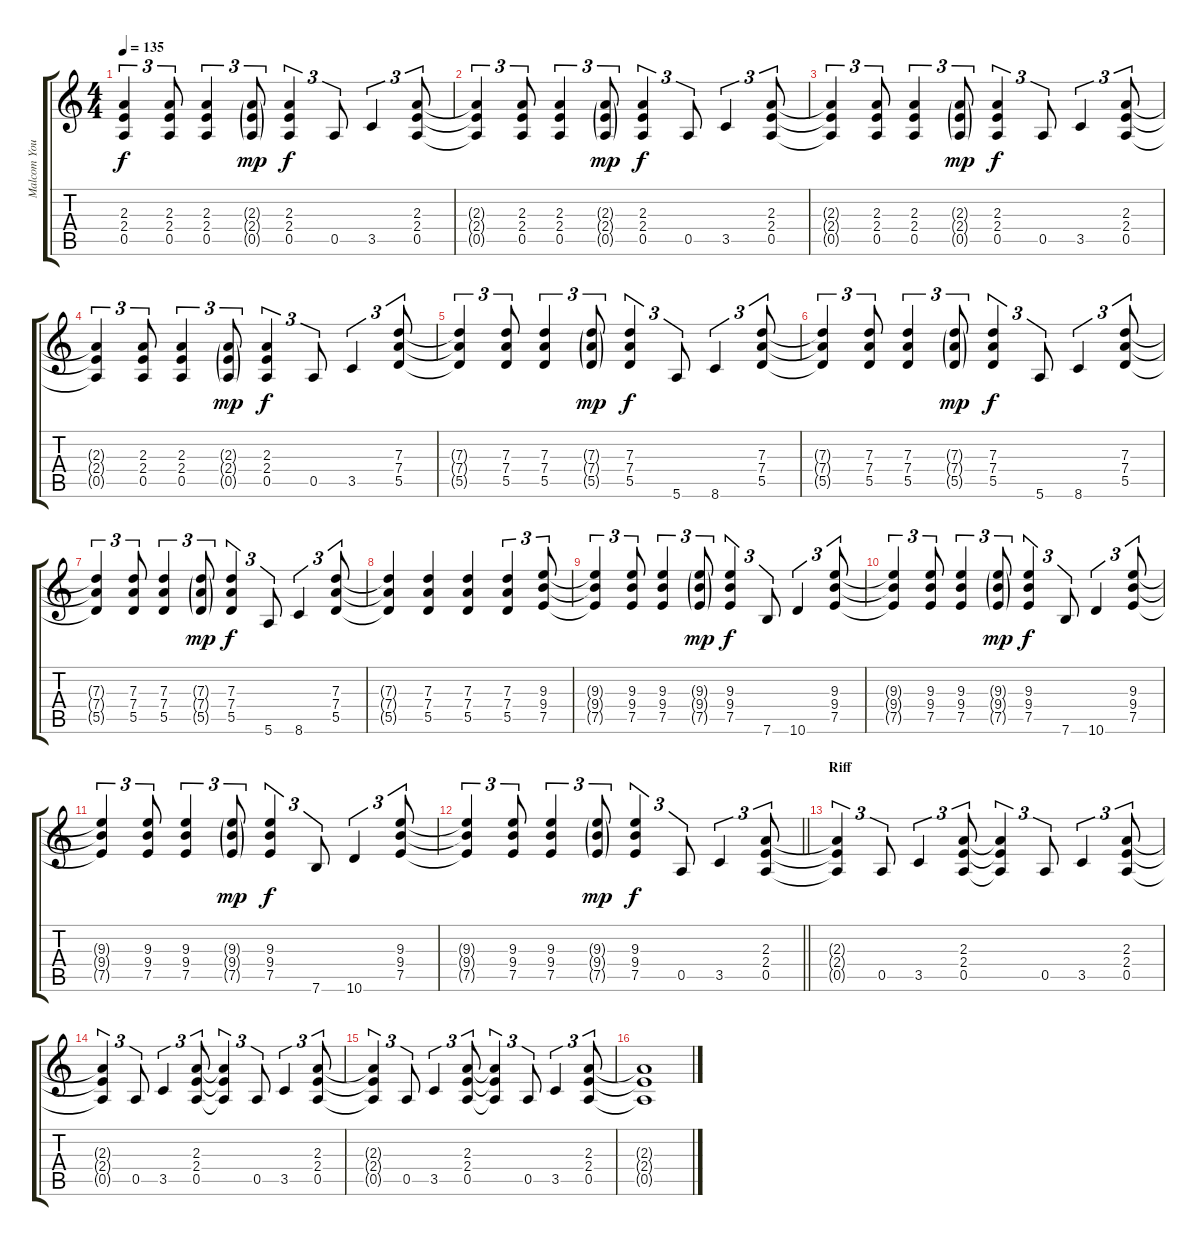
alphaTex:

\track ("Malcom Young" "Malcom You") {instrument overdrivenguitar}
\staff {score tabs}
\tuning (E4 B3 G3 D3 A2 E2) {hide}
\ts (4 4)
\tempo 135
\clef g2
\ks c
(2.3{t} 2.4{t} 0.5{t}).4{tu (3 2) dy f} (2.3 2.4 0.5).8{tu (3 2)} (2.3 2.4 0.5).4{tu (3 2)} (2.3{g} 2.4{g} 0.5{g}).8{tu (3 2) dy mp} (2.3 2.4 0.5).4{tu (3 2) dy f} 0.5.8{tu (3 2)} 3.5.4{tu (3 2)} (2.3 2.4 0.5).8{tu (3 2)} |
(2.3{t} 2.4{t} 0.5{t}).4{tu (3 2)} (2.3 2.4 0.5).8{tu (3 2)} (2.3 2.4 0.5).4{tu (3 2)} (2.3{g} 2.4{g} 0.5{g}).8{tu (3 2) dy mp} (2.3 2.4 0.5).4{tu (3 2) dy f} 0.5.8{tu (3 2)} 3.5.4{tu (3 2)} (2.3 2.4 0.5).8{tu (3 2)} |
(2.3{t} 2.4{t} 0.5{t}).4{tu (3 2)} (2.3 2.4 0.5).8{tu (3 2)} (2.3 2.4 0.5).4{tu (3 2)} (2.3{g} 2.4{g} 0.5{g}).8{tu (3 2) dy mp} (2.3 2.4 0.5).4{tu (3 2) dy f} 0.5.8{tu (3 2)} 3.5.4{tu (3 2)} (2.3 2.4 0.5).8{tu (3 2)} |
(2.3{t} 2.4{t} 0.5{t}).4{tu (3 2)} (2.3 2.4 0.5).8{tu (3 2)} (2.3 2.4 0.5).4{tu (3 2)} (2.3{g} 2.4{g} 0.5{g}).8{tu (3 2) dy mp} (2.3 2.4 0.5).4{tu (3 2) dy f} 0.5.8{tu (3 2)} 3.5.4{tu (3 2)} (7.3 7.4 5.5).8{tu (3 2)} |
(7.3{t} 7.4{t} 5.5{t}).4{tu (3 2)} (7.3 7.4 5.5).8{tu (3 2)} (7.3 7.4 5.5).4{tu (3 2)} (7.3{g} 7.4{g} 5.5{g}).8{tu (3 2) dy mp} (7.3 7.4 5.5).4{tu (3 2) dy f} 5.6.8{tu (3 2)} 8.6.4{tu (3 2)} (7.3 7.4 5.5).8{tu (3 2)} |
(7.3{t} 7.4{t} 5.5{t}).4{tu (3 2)} (7.3 7.4 5.5).8{tu (3 2)} (7.3 7.4 5.5).4{tu (3 2)} (7.3{g} 7.4{g} 5.5{g}).8{tu (3 2) dy mp} (7.3 7.4 5.5).4{tu (3 2) dy f} 5.6.8{tu (3 2)} 8.6.4{tu (3 2)} (7.3 7.4 5.5).8{tu (3 2)} |
(7.3{t} 7.4{t} 5.5{t}).4{tu (3 2)} (7.3 7.4 5.5).8{tu (3 2)} (7.3 7.4 5.5).4{tu (3 2)} (7.3{g} 7.4{g} 5.5{g}).8{tu (3 2) dy mp} (7.3 7.4 5.5).4{tu (3 2) dy f} 5.6.8{tu (3 2)} 8.6.4{tu (3 2)} (7.3 7.4 5.5).8{tu (3 2)} |
(7.3{t} 7.4{t} 5.5{t}).4 (7.3 7.4 5.5).4 (7.3 7.4 5.5).4 (7.3 7.4 5.5).4{tu (3 2)} (9.3 9.4 7.5).8{tu (3 2)} |
(9.3{t} 9.4{t} 7.5{t}).4{tu (3 2)} (9.3 9.4 7.5).8{tu (3 2)} (9.3 9.4 7.5).4{tu (3 2)} (9.3{g} 9.4{g} 7.5{g}).8{tu (3 2) dy mp} (9.3 9.4 7.5).4{tu (3 2) dy f} 7.6.8{tu (3 2)} 10.6.4{tu (3 2)} (9.3 9.4 7.5).8{tu (3 2)} |
(9.3{t} 9.4{t} 7.5{t}).4{tu (3 2)} (9.3 9.4 7.5).8{tu (3 2)} (9.3 9.4 7.5).4{tu (3 2)} (9.3{g} 9.4{g} 7.5{g}).8{tu (3 2) dy mp} (9.3 9.4 7.5).4{tu (3 2) dy f} 7.6.8{tu (3 2)} 10.6.4{tu (3 2)} (9.3 9.4 7.5).8{tu (3 2)} |
(9.3{t} 9.4{t} 7.5{t}).4{tu (3 2)} (9.3 9.4 7.5).8{tu (3 2)} (9.3 9.4 7.5).4{tu (3 2)} (9.3{g} 9.4{g} 7.5{g}).8{tu (3 2) dy mp} (9.3 9.4 7.5).4{tu (3 2) dy f} 7.6.8{tu (3 2)} 10.6.4{tu (3 2)} (9.3 9.4 7.5).8{tu (3 2)} |
\barLineRight lightlight
(9.3{t} 9.4{t} 7.5{t}).4{tu (3 2)} (9.3 9.4 7.5).8{tu (3 2)} (9.3 9.4 7.5).4{tu (3 2)} (9.3{g} 9.4{g} 7.5{g}).8{tu (3 2) dy mp} (9.3 9.4 7.5).4{tu (3 2) dy f} 0.5.8{tu (3 2)} 3.5.4{tu (3 2)} (2.3 2.4 0.5).8{tu (3 2)} |
\section ("" "Riff")
(2.3{t} 2.4{t} 0.5{t}).4{tu (3 2)} 0.5.8{tu (3 2)} 3.5.4{tu (3 2)} (2.3 2.4 0.5).8{tu (3 2)} (2.3{t} 2.4{t} 0.5{t}).4{tu (3 2)} 0.5.8{tu (3 2)} 3.5.4{tu (3 2)} (2.3 2.4 0.5).8{tu (3 2)} |
(2.3{t} 2.4{t} 0.5{t}).4{tu (3 2)} 0.5.8{tu (3 2)} 3.5.4{tu (3 2)} (2.3 2.4 0.5).8{tu (3 2)} (2.3{t} 2.4{t} 0.5{t}).4{tu (3 2)} 0.5.8{tu (3 2)} 3.5.4{tu (3 2)} (2.3 2.4 0.5).8{tu (3 2)} |
(2.3{t} 2.4{t} 0.5{t}).4{tu (3 2)} 0.5.8{tu (3 2)} 3.5.4{tu (3 2)} (2.3 2.4 0.5).8{tu (3 2)} (2.3{t} 2.4{t} 0.5{t}).4{tu (3 2)} 0.5.8{tu (3 2)} 3.5.4{tu (3 2)} (2.3 2.4 0.5).8{tu (3 2)} |
(2.3{t} 2.4{t} 0.5{t}).1
